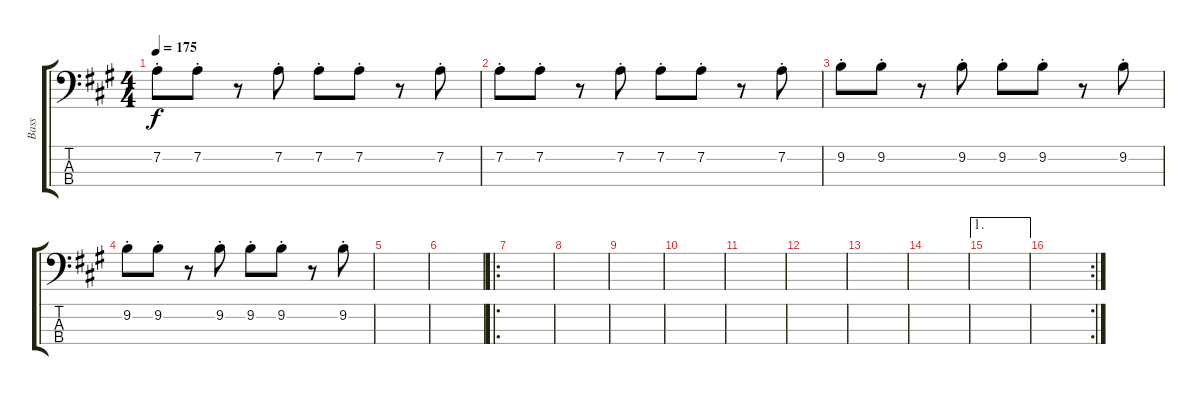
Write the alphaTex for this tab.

\track ("Bass" "Bass") {instrument electricbassfinger}
\staff {score tabs}
\tuning (G2 D2 A1 D1) {hide}
\ts (4 4)
\tempo 175
\clef f4
\ks f#minor
7.2{st}.8{dy f} 7.2{st}.8 r.8 7.2{st}.8 7.2{st}.8 7.2{st}.8 r.8 7.2{st}.8 |
7.2{st}.8 7.2{st}.8 r.8 7.2{st}.8 7.2{st}.8 7.2{st}.8 r.8 7.2{st}.8 |
9.2{st}.8 9.2{st}.8 r.8 9.2{st}.8 9.2{st}.8 9.2{st}.8 r.8 9.2{st}.8 |
9.2{st}.8 9.2{st}.8 r.8 9.2{st}.8 9.2{st}.8 9.2{st}.8 r.8 9.2{st}.8 |
|
|
\ro
|
|
|
|
|
|
|
|
\ae 1
|
\rc 2
